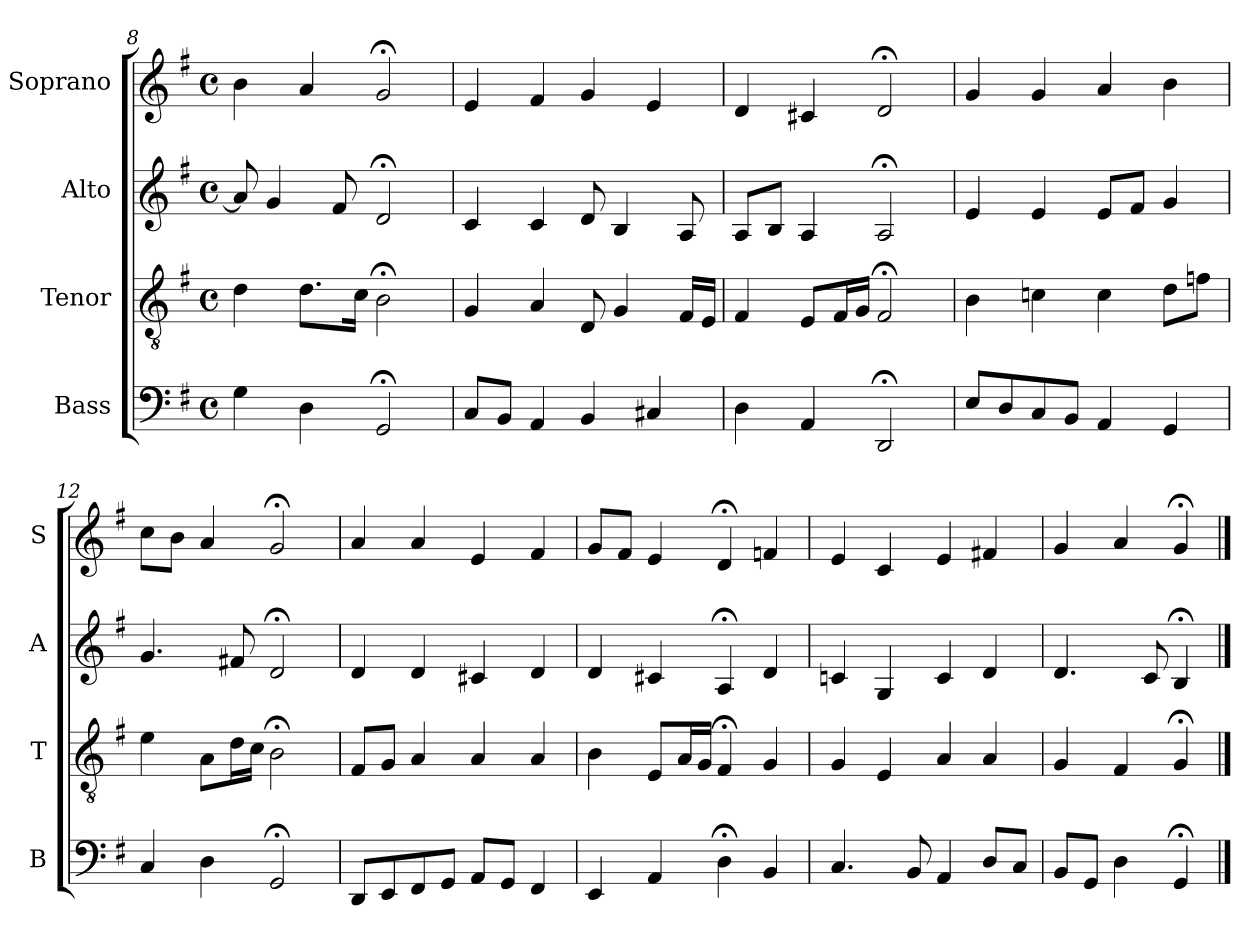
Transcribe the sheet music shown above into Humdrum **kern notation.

**kern	**kern	**kern	**kern
*part4	*part3	*part2	*part1
*staff4	*staff3	*staff2	*staff1
*I"Bass	*I"Tenor	*I"Alto	*I"Soprano
*I'B	*I'T	*I'A	*I'S
*clefF4	*clefGv2	*clefG2	*clefG2
*k[f#]	*k[f#]	*k[f#]	*k[f#]
*G:	*G:	*G:	*G:
*M4/4	*M4/4	*M4/4	*M4/4
*met(c)	*met(c)	*met(c)	*met(c)
=8	=8	=8	=8
4G	4d	8a]	4b
.	.	4g	.
4D	8.dL	.	4a
.	.	8f#	.
.	16cJk	.	.
2GG;<	2B;<	2d;<	2g;<
=9	=9	=9	=9
8CL	4G	4c	4e
8BBJ	.	.	.
4AA	4A	4c	4f#
4BB	8D	8d	4g
.	4G	4B	.
4C#X	.	.	4e
.	16F#LL	8A	.
.	16EJJ	.	.
=10	=10	=10	=10
4D	4F#	8AL	4d
.	.	8BJ	.
4AA	8EL	4A	4c#X
.	16F#L	.	.
.	16GJJ	.	.
2DD;<	2F#;<	2A;<	2d;<
=11	=11	=11	=11
8EL	4B	4e	4g
8D	.	.	.
8C	4cn	4e	4g
8BBJ	.	.	.
4AA	4c	8eL	4a
.	.	8f#J	.
4GG	8dL	4g	4b
.	8fnJ	.	.
=12	=12	=12	=12
4C	4e	4.g	8ccL
.	.	.	8bJ
4D	8AL	.	4a
.	16dL	8f#X	.
.	16cJJ	.	.
2GG;<	2B;<	2d;<	2g;<
=13	=13	=13	=13
8DDL	8F#L	4d	4a
8EE	8GJ	.	.
8FF#	4A	4d	4a
8GGJ	.	.	.
8AAL	4A	4c#X	4e
8GGJ	.	.	.
4FF#	4A	4d	4f#
=14	=14	=14	=14
4EEi	4Bi	4d	8gL
.	.	.	8f#J
4AAi	8EiL	4c#X	4e
.	16AL	.	.
.	16GJJ	.	.
4D;<	4F#;<	4A;<	4d;<
4BB	4G	4d	4fn
=15	=15	=15	=15
4.C	4G	4cn	4e
.	4E	4G	4c
8BB	.	.	.
4AA	4A	4c	4e
8DL	4A	4d	4f#X
8CJ	.	.	.
=16	=16	=16	=16
8BBL	4G	4.d	4g
8GGJ	.	.	.
4D	4F#	.	4a
.	.	8c	.
4GG;<	4G;<	4B;<	4g;<
==	==	==	==
*-	*-	*-	*-
